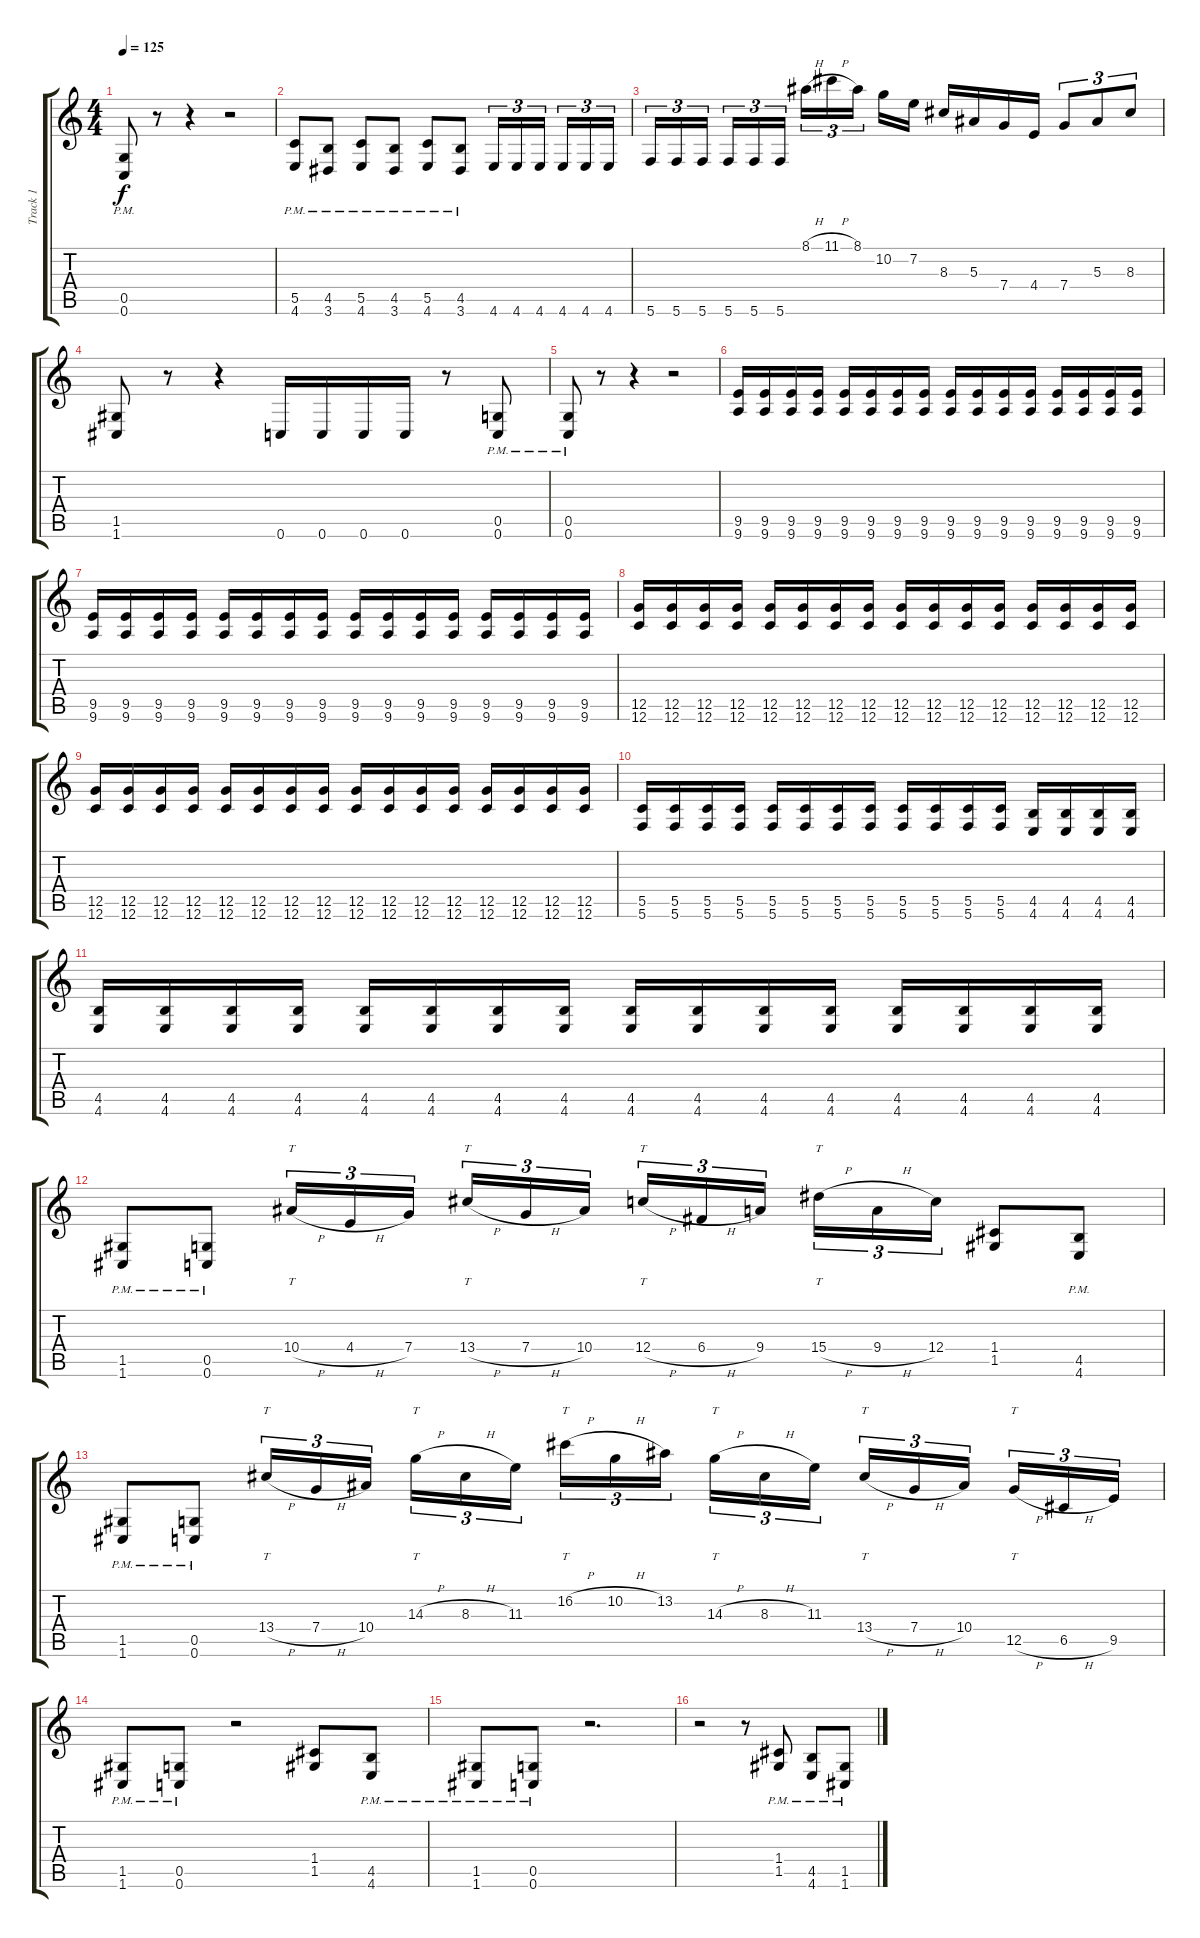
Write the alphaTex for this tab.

\track ("Track 1" "Track 1") {instrument distortionguitar}
\staff {score tabs}
\tuning (D4 A3 F3 C3 G2 C2) {hide}
\ts (4 4)
\tempo 125
\clef g2
\ks c
(0.5{pm} 0.6{pm}).8{dy f} r.8 r.4 r.2 |
(5.5{pm} 4.6{pm}).8 (4.5{pm} 3.6{pm}).8 (5.5{pm} 4.6{pm}).8 (4.5{pm} 3.6{pm}).8 (5.5{pm} 4.6{pm}).8 (4.5{pm} 3.6{pm}).8 4.6.16{tu (3 2)} 4.6.16{tu (3 2)} 4.6.16{tu (3 2) beam splitsecondary} 4.6.16{tu (3 2)} 4.6.16{tu (3 2)} 4.6.16{tu (3 2)} |
5.6.16{tu (3 2)} 5.6.16{tu (3 2)} 5.6.16{tu (3 2) beam splitsecondary} 5.6.16{tu (3 2)} 5.6.16{tu (3 2)} 5.6.16{tu (3 2)} 8.1{h}.16{tu (3 2)} 11.1{h}.16{tu (3 2)} 8.1.16{tu (3 2) beam splitsecondary} 10.2.16 7.2.16 8.3.16 5.3.16 7.4.16 4.4.16 7.4.8{tu (3 2)} 5.3.8{tu (3 2)} 8.3.8{tu (3 2)} |
(1.5 1.6).8 r.8 r.4 0.6.16 0.6.16 0.6.16 0.6.16 r.8 (0.5{pm} 0.6{pm}).8 |
(0.5{pm} 0.6{pm}).8 r.8 r.4 r.2 |
(9.5 9.6).16 (9.5 9.6).16 (9.5 9.6).16 (9.5 9.6).16 (9.5 9.6).16 (9.5 9.6).16 (9.5 9.6).16 (9.5 9.6).16 (9.5 9.6).16 (9.5 9.6).16 (9.5 9.6).16 (9.5 9.6).16 (9.5 9.6).16 (9.5 9.6).16 (9.5 9.6).16 (9.5 9.6).16 |
(9.5 9.6).16 (9.5 9.6).16 (9.5 9.6).16 (9.5 9.6).16 (9.5 9.6).16 (9.5 9.6).16 (9.5 9.6).16 (9.5 9.6).16 (9.5 9.6).16 (9.5 9.6).16 (9.5 9.6).16 (9.5 9.6).16 (9.5 9.6).16 (9.5 9.6).16 (9.5 9.6).16 (9.5 9.6).16 |
(12.5 12.6).16 (12.5 12.6).16 (12.5 12.6).16 (12.5 12.6).16 (12.5 12.6).16 (12.5 12.6).16 (12.5 12.6).16 (12.5 12.6).16 (12.5 12.6).16 (12.5 12.6).16 (12.5 12.6).16 (12.5 12.6).16 (12.5 12.6).16 (12.5 12.6).16 (12.5 12.6).16 (12.5 12.6).16 |
(12.5 12.6).16 (12.5 12.6).16 (12.5 12.6).16 (12.5 12.6).16 (12.5 12.6).16 (12.5 12.6).16 (12.5 12.6).16 (12.5 12.6).16 (12.5 12.6).16 (12.5 12.6).16 (12.5 12.6).16 (12.5 12.6).16 (12.5 12.6).16 (12.5 12.6).16 (12.5 12.6).16 (12.5 12.6).16 |
(5.5 5.6).16 (5.5 5.6).16 (5.5 5.6).16 (5.5 5.6).16 (5.5 5.6).16 (5.5 5.6).16 (5.5 5.6).16 (5.5 5.6).16 (5.5 5.6).16 (5.5 5.6).16 (5.5 5.6).16 (5.5 5.6).16 (4.5 4.6).16 (4.5 4.6).16 (4.5 4.6).16 (4.5 4.6).16 |
(4.5 4.6).16 (4.5 4.6).16 (4.5 4.6).16 (4.5 4.6).16 (4.5 4.6).16 (4.5 4.6).16 (4.5 4.6).16 (4.5 4.6).16 (4.5 4.6).16 (4.5 4.6).16 (4.5 4.6).16 (4.5 4.6).16 (4.5 4.6).16 (4.5 4.6).16 (4.5 4.6).16 (4.5 4.6).16 |
(1.5{pm} 1.6{pm}).8 (0.5{pm} 0.6{pm}).8 10.4{h}.16{tt tu (3 2)} 4.4{h}.16{tu (3 2)} 7.4.16{tu (3 2) beam splitsecondary} 13.4{h}.16{tt tu (3 2)} 7.4{h}.16{tu (3 2)} 10.4.16{tu (3 2)} 12.4{h}.16{tt tu (3 2)} 6.4{h}.16{tu (3 2)} 9.4.16{tu (3 2) beam splitsecondary} 15.4{h}.16{tt tu (3 2)} 9.4{h}.16{tu (3 2)} 12.4.16{tu (3 2)} (1.4 1.5).8 (4.5{pm} 4.6{pm}).8 |
(1.5{pm} 1.6{pm}).8 (0.5{pm} 0.6{pm}).8 13.4{h}.16{tt tu (3 2)} 7.4{h}.16{tu (3 2)} 10.4.16{tu (3 2) beam splitsecondary} 14.3{h}.16{tt tu (3 2)} 8.3{h}.16{tu (3 2)} 11.3.16{tu (3 2)} 16.2{h}.16{tt tu (3 2)} 10.2{h}.16{tu (3 2)} 13.2.16{tu (3 2) beam splitsecondary} 14.3{h}.16{tt tu (3 2)} 8.3{h}.16{tu (3 2)} 11.3.16{tu (3 2)} 13.4{h}.16{tt tu (3 2)} 7.4{h}.16{tu (3 2)} 10.4.16{tu (3 2) beam splitsecondary} 12.5{h}.16{tt tu (3 2)} 6.5{h}.16{tu (3 2)} 9.5.16{tu (3 2)} |
(1.5{pm} 1.6{pm}).8 (0.5{pm} 0.6{pm}).8 r.2 (1.4 1.5).8 (4.5{pm} 4.6{pm}).8 |
(1.5{pm} 1.6{pm}).8 (0.5{pm} 0.6{pm}).8 r.2{d} |
r.2 r.8 (1.4{pm} 1.5{pm}).8 (4.5{pm} 4.6{pm}).8 (1.5{pm} 1.6{pm}).8
